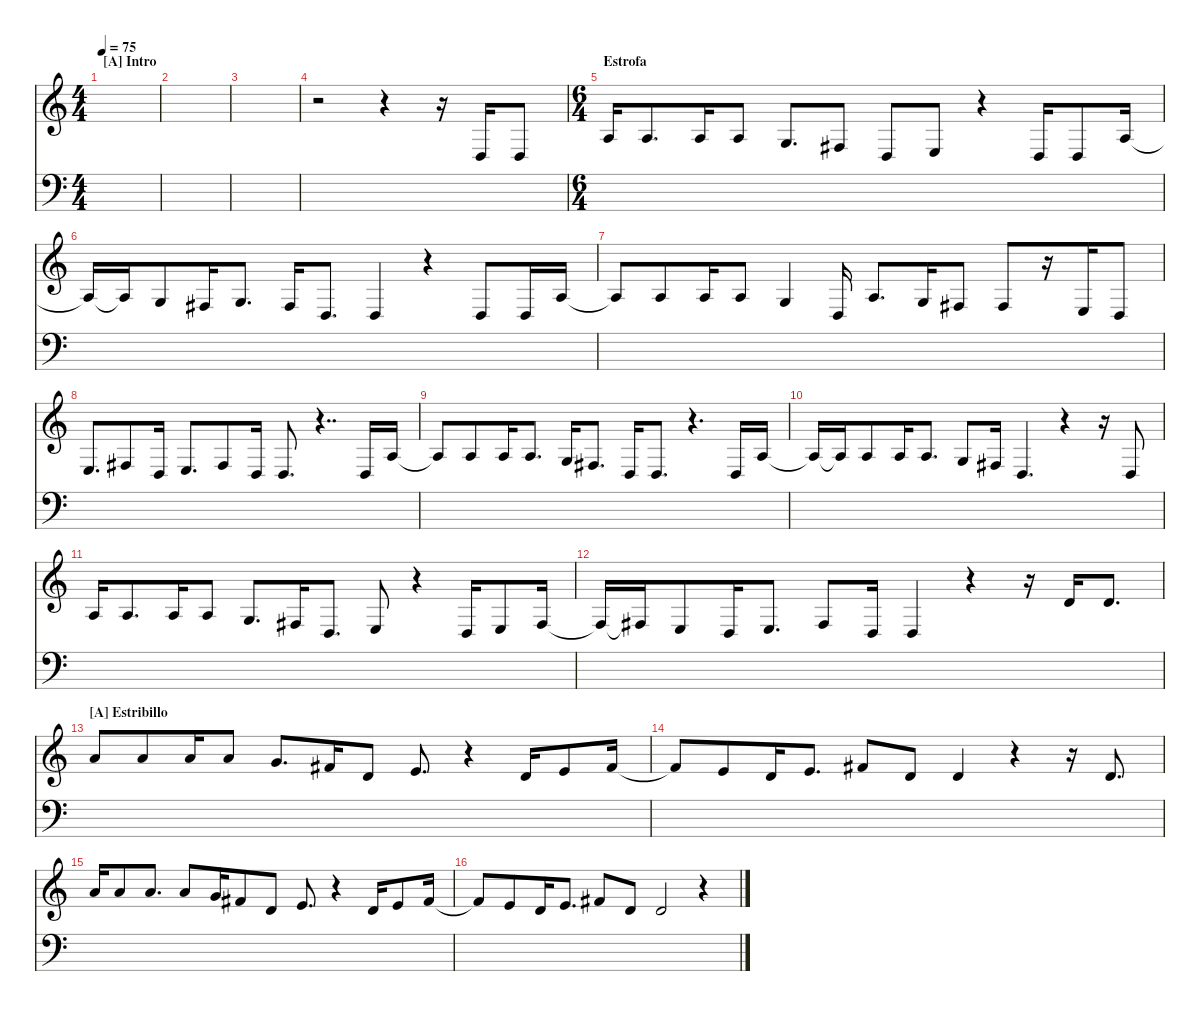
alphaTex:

\defaultSystemsLayout 4
\hideDynamics
\bracketExtendMode nobrackets
\singleTrackTrackNamePolicy hidden
\multiTrackTrackNamePolicy hidden
\otherSystemsTrackNameOrientation horizontal
\track ("Vocals" "A-Piano") {instrument acousticgrandpiano}
\staff {score}
\tuning (E4 B3 G3 D3 A2 E2)
\ts (4 4)
\section ("A" "Intro")
\tempo 75
\clef g2
\scale
0.373626
\ks c
|
\scale
0.208791 |
\scale
0.208791 |
\scale
0.208791 r.2 r.4 r.16 0.4.16 0.4.8 |
\ts (6 4)
\beaming (8 3 3 3 3)
\section ("" "Estrofa")
\scale
0.279479 2.3.16 2.3.8{d} 2.3.16 2.3.8 0.3.8{d} 4.4{acc #}.8 5.5.8 7.5.8 r.4 0.4.16 0.4.8 2.3.16 |
\scale
0.202618 2.3{t}.16 2.3{t}.16 0.3.8 4.4{acc #}.16 5.4.8{d} 4.4{acc #}.16 0.4.8{d} 0.4.4 r.4 0.4.8 0.4.16 2.3.16 |
\scale
0.294561 2.3{t}.8 2.3.8 2.3.16 2.3.8 0.3.4 0.4.16 2.3.8{d} 5.4.16 4.4{acc #}.8 4.4{acc #}.8 r.16 2.4.16 0.4.8 |
\scale
0.223431 2.4.8{d} 4.4{acc #}.8 5.5.16 7.5.8{d} 4.4{acc #}.8 0.4.16 0.4.8{d} r.4{dd} 0.4.16 2.3.16 |
2.3{t}.8 2.3.8 2.3.16 2.3.8{d} 5.4.16 4.4{acc #}.8{d} 0.4.16 0.4.8{d} r.4{d} 0.4.16 2.3.16 |
2.3{t}.16 2.3{t}.16 2.3.8 2.3.16 2.3.8{d} 0.3.8 4.4{acc #}.16 5.5.4{d} r.4 r.16 0.4.8 |
2.3.16 2.3.8{d} 2.3.16 2.3.8 0.3.8{d} 4.4{acc #}.16 5.5.8{d} 2.4.8 r.4 0.4.16 2.4.8 4.4{acc #}.16 |
4.4{t acc #}.16 4.4{t acc #}.16 2.4.8 0.4.16 2.4.8{d} 4.4{acc #}.8 0.4.16 0.4.4 r.4 r.16 3.2.16 3.2.8{d} |
\section ("A" "Estribillo")
5.1.8 5.1.8 5.1.16 5.1.8 3.1.8{d} 2.1{acc #}.16 3.2.8 0.1.8{d} r.4 3.2.16 5.2.8 7.2{acc #}.16 |
7.2{t acc #}.8 5.2.8 3.2.16 5.2.8{d} 2.1{acc #}.8 3.2.8 3.2.4 r.4 r.16 3.2.8{d} |
5.1.16 5.1.8 5.1.8{d} 5.1.8 3.1.16 2.1{acc #}.8 3.2.8 0.1.8{d} r.4 3.2.16 5.2.8 7.2{acc #}.16 |
7.2{t acc #}.8 5.2.8 3.2.16 5.2.8{d} 2.1{acc #}.8 3.2.8 3.2.2 r.4
\staff {score}
\tuning (E4 B3 G3 D3 A2 E2)
\clef f4
\ottava regular
\simile none
\ks c
|
|
|
|
|
|
|
|
|
|
|
|
|
|
|
